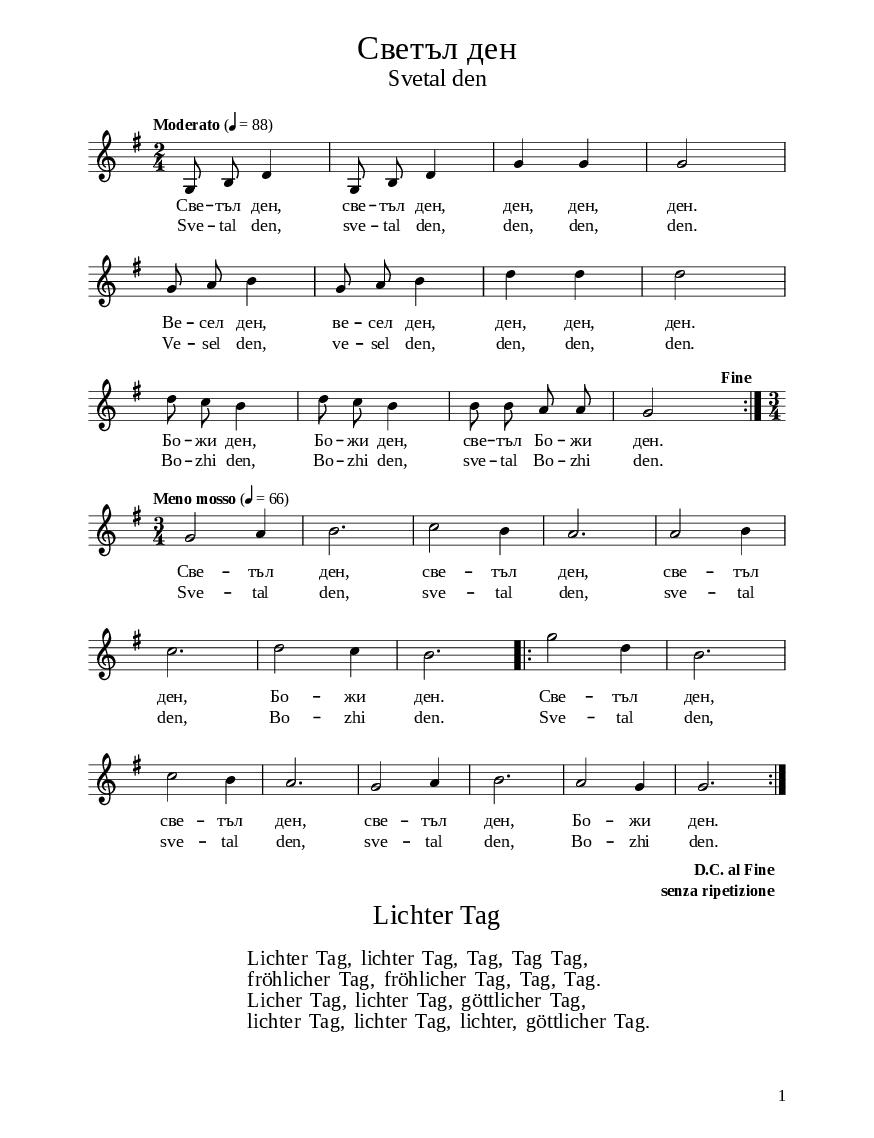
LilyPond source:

\version "2.24.0"

% include paper part and global functions
\include "include/globals.ily"

\bookpart {
    \label #'ref090
  \tocItem \markup "Светъл ден - Svetal den "
  \include "include/bookpart-paper.ily"
  \score {
    \include "include/score-layout.ily"

    \new Voice \absolute  {
      \clef treble
      \key g \major
      \time 2/4
      \tempoFunc "Moderato" 4 "88"
      \autoBeamOff

      \repeat volta 2 {
        g8 b d'4 | g8 b d'4 | g'4 g' | g'2 |   \break

        g'8 a'8 b'4 |  g'8 a'8 b'4 | d''4 d''4 | d''2 | \break

        d''8 c'' b'4 | d''8 c'' b'4 | b'8 b'8 a'8 a'8 | \tempo "                    Fine" g'2
      } \break

      \time 3/4


      \tempoFunc "Meno mosso" 4 "66"


      g'2 a'4 | b'2. | c''2 b'4 | a'2. | a'2 b'4 | \break

      c''2. | d''2 c''4 | b'2.   \repeat volta 2 {
        g''2 d''4 | b'2. \break

        c''2 b'4 | a'2. | g'2 a'4 | b'2. | a'2 g'4 | g'2.|
      }  \break

    }

    \addlyrics {
      Све -- тъл ден, све  -- тъл ден,
      ден, ден, ден.
      Ве -- сел ден, ве -- сел ден,
      ден, ден, ден.
      Бо -- жи ден, Бо -- жи ден,
      све -- тъл Бо -- жи ден.
      Све -- тъл ден, све -- тъл ден,
      све -- тъл ден, Бо -- жи ден.
      Све -- тъл ден, све -- тъл ден,
      све -- тъл ден, Бо -- жи ден.

    }
    \addlyrics {
      Sve -- tal den, sve  -- tal den,
      den, den, den.
      Ve -- sel den, ve -- sel den,
      den, den, den.
      Bo -- zhi den, Bo -- zhi den,
      sve -- tal Bo -- zhi den.
      Sve -- tal den, sve -- tal den,
      sve -- tal den, Bo -- zhi den.
      Sve -- tal den, sve -- tal den,
      sve -- tal den, Bo -- zhi den.

    }

    \header {
      title = \titleFunc "Светъл ден" "Svetal den"
    }

    \midi{}

  } % score


\markup \dc-two "D.C. al Fine" " senza ripetizione"

  


  % include foreign translation(s) of the song
  \version "2.24.0"

\markup \fill-line { \fontsize #deTitleFontSize "Lichter Tag" }
\markup \null
\markup \null
\markup \fontsize #deCoupletFontSize {
  \hspace #14
  \override #`(baseline-skip . ,deCoupletBaselineSkip)

  \column {


  \line { " "Lichter Tag, lichter Tag, Tag, Tag Tag,}

  \line { " "fröhlicher Tag, fröhlicher Tag, Tag, Tag.}

  \line { " "Licher Tag, lichter Tag, göttlicher Tag,}

  \line { " "lichter Tag, lichter Tag, lichter, göttlicher Tag.}

  }
}


} % bookpart
